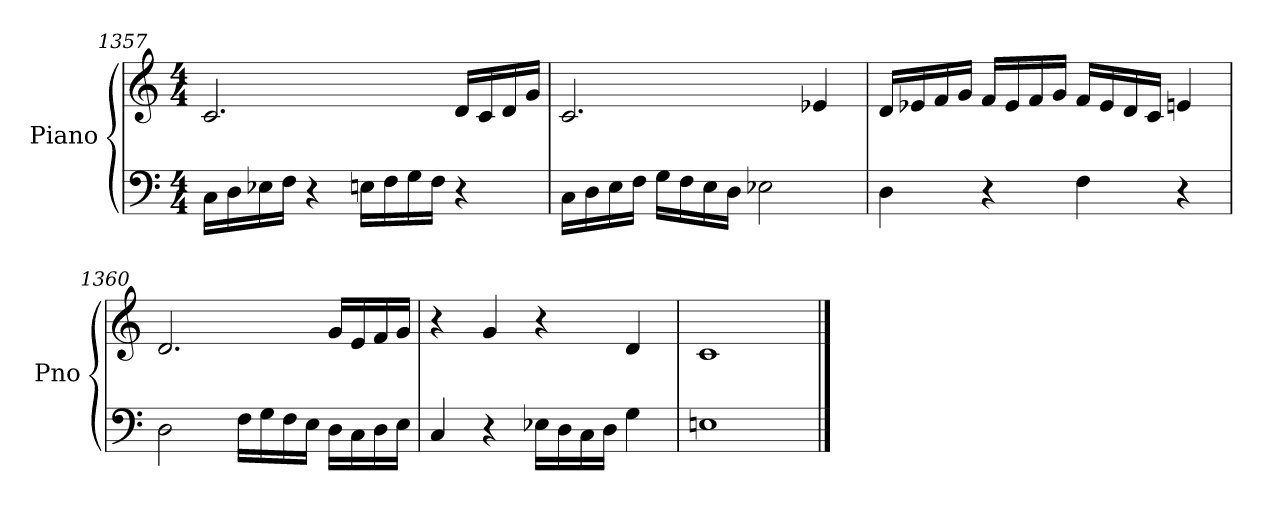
**kern	**kern
*part1	*part1
*staff2	*staff1
*I"Piano	*
*I'Pno	*
!!LO:PB:g=z
*clefF4	*clefG2
*k[]	*k[]
*M4/4	*M4/4
=1357	=1357
16C\LL	2.c/
16D\	.
16E-X\	.
16F\JJ	.
4r	.
16En\LL	.
16F\	.
16G\	.
16F\JJ	.
4r	16d/LL
.	16c/
.	16d/
.	16g/JJ
=1358	=1358
16C\LL	2.c/
16D\	.
16E\	.
16F\JJ	.
16G\LL	.
16F\	.
16E\	.
16D\JJ	.
2E-X\	.
.	4e-X/
=1359	=1359
4D\	16d/LL
.	16e-X/
.	16f/
.	16g/JJ
4r	16f/LL
.	16e-/
.	16f/
.	16g/JJ
4F\	16f/LL
.	16e-/
.	16d/
.	16c/JJ
4r	4en/
!!LO:LB:g=z
=1360	=1360
2D\	2.d/
16F\LL	.
16G\	.
16F\	.
16E\JJ	.
16D\LL	16g/LL
16C\	16e/
16D\	16f/
16E\JJ	16g/JJ
=1361	=1361
4C/	4r
4r	4g/
16E-X\LL	4r
16D\	.
16C\	.
16D\JJ	.
4G\	4d/
=1362	=1362
1En	1c
==	==
*-	*-
